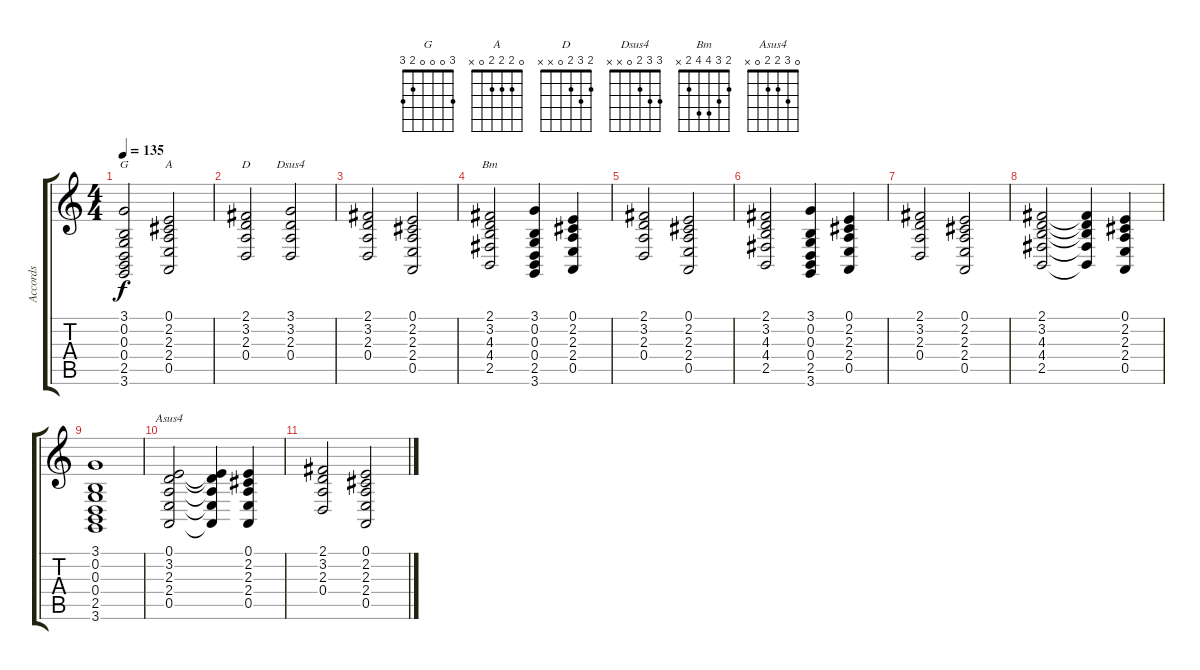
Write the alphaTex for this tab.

\track ("Accords" "Accords") {instrument stringensemble1}
\staff {score tabs}
\tuning (E4 B3 G3 D3 A2 E2) {hide}
\chord ("G" 3 0 0 0 2 3)
\chord ("A" 0 2 2 2 0 x)
\chord ("D" 2 3 2 0 x x)
\chord ("Dsus4" 3 3 2 0 x x)
\chord ("Bm" 2 3 4 4 2 x)
\chord ("Asus4" 0 3 2 2 0 x)
\ts (4 4)
\tempo 135
\clef g2
\ks c
(3.1 0.2 0.3 0.4 2.5 3.6).2{ch "G" dy f} (0.1 2.2 2.3 2.4 0.5).2{ch "A"} |
(2.1 3.2 2.3 0.4).2{ch "D"} (3.1 3.2 2.3 0.4).2{ch "Dsus4"} |
(2.1 3.2 2.3 0.4).2{volume 11} (0.1 2.2 2.3 2.4 0.5).2 |
(2.1 3.2 4.3 4.4 2.5).2{ch "Bm" volume 10} (3.1 0.2 0.3 0.4 2.5 3.6).4 (0.1 2.2 2.3 2.4 0.5).4 |
(2.1 3.2 2.3 0.4).2{volume 9} (0.1 2.2 2.3 2.4 0.5).2 |
(2.1 3.2 4.3 4.4 2.5).2{volume 8} (3.1 0.2 0.3 0.4 2.5 3.6).4{volume 6} (0.1 2.2 2.3 2.4 0.5).4 |
(2.1 3.2 2.3 0.4).2{volume 5} (0.1 2.2 2.3 2.4 0.5).2{volume 4} |
(2.1 3.2 4.3 4.4 2.5).2{volume 3} (2.1{t} 3.2{t} 4.3{t} 4.4{t} 2.5{t}).4 (0.1 2.2 2.3 2.4 0.5).4 |
(3.1 0.2 0.3 0.4 2.5 3.6).1{volume 2} |
(0.1 3.2 2.3 2.4 0.5).2{ch "Asus4" volume 1} (0.1{t} 3.2{t} 2.3{t} 2.4{t} 0.5{t}).4 (0.1 2.2 2.3 2.4 0.5).4 |
(2.1 3.2 2.3 0.4).2{volume 0} (0.1 2.2 2.3 2.4 0.5).2
